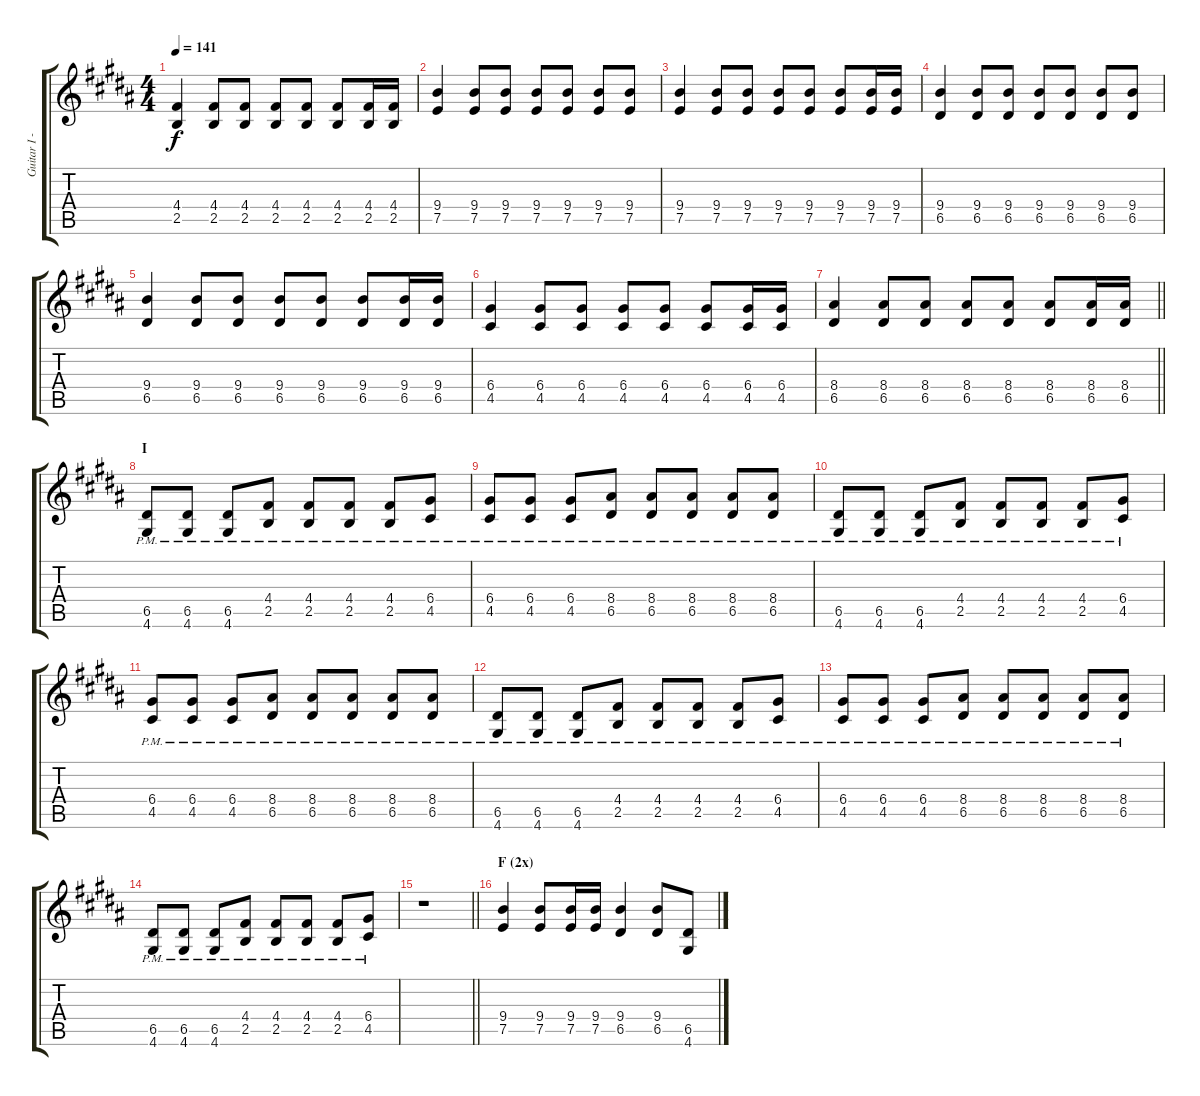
\track ("Guitar I - Gotoh" "Guitar I -") {instrument electricguitarjazz}
\staff {score tabs}
\tuning (E4 B3 G3 D3 A2 E2) {hide}
\ts (4 4)
\tempo 141
\clef g2
\ks b
(4.4 2.5).4{dy f} (4.4 2.5).8 (4.4 2.5).8 (4.4 2.5).8 (4.4 2.5).8 (4.4 2.5).8 (4.4 2.5).16 (4.4 2.5).16 |
(9.4 7.5).4 (9.4 7.5).8 (9.4 7.5).8 (9.4 7.5).8 (9.4 7.5).8 (9.4 7.5).8 (9.4 7.5).8 |
(9.4 7.5).4 (9.4 7.5).8 (9.4 7.5).8 (9.4 7.5).8 (9.4 7.5).8 (9.4 7.5).8 (9.4 7.5).16 (9.4 7.5).16 |
(9.4 6.5).4 (9.4 6.5).8 (9.4 6.5).8 (9.4 6.5).8 (9.4 6.5).8 (9.4 6.5).8 (9.4 6.5).8 |
(9.4 6.5).4 (9.4 6.5).8 (9.4 6.5).8 (9.4 6.5).8 (9.4 6.5).8 (9.4 6.5).8 (9.4 6.5).16 (9.4 6.5).16 |
(6.4 4.5).4 (6.4 4.5).8 (6.4 4.5).8 (6.4 4.5).8 (6.4 4.5).8 (6.4 4.5).8 (6.4 4.5).16 (6.4 4.5).16 |
\barLineRight lightlight
(8.4 6.5).4 (8.4 6.5).8 (8.4 6.5).8 (8.4 6.5).8 (8.4 6.5).8 (8.4 6.5).8 (8.4 6.5).16 (8.4 6.5).16 |
\section ("" "I")
(6.5{pm} 4.6{pm}).8 (6.5{pm} 4.6{pm}).8 (6.5{pm} 4.6{pm}).8 (4.4{pm} 2.5{pm}).8 (4.4{pm} 2.5{pm}).8 (4.4{pm} 2.5{pm}).8 (4.4{pm} 2.5{pm}).8 (6.4{pm} 4.5{pm}).8 |
(6.4{pm} 4.5{pm}).8 (6.4{pm} 4.5{pm}).8 (6.4{pm} 4.5{pm}).8 (8.4{pm} 6.5{pm}).8 (8.4{pm} 6.5{pm}).8 (8.4{pm} 6.5{pm}).8 (8.4{pm} 6.5{pm}).8 (8.4{pm} 6.5{pm}).8 |
(6.5{pm} 4.6{pm}).8 (6.5{pm} 4.6{pm}).8 (6.5{pm} 4.6{pm}).8 (4.4{pm} 2.5{pm}).8 (4.4{pm} 2.5{pm}).8 (4.4{pm} 2.5{pm}).8 (4.4{pm} 2.5{pm}).8 (6.4{pm} 4.5{pm}).8 |
(6.4{pm} 4.5{pm}).8 (6.4{pm} 4.5{pm}).8 (6.4{pm} 4.5{pm}).8 (8.4{pm} 6.5{pm}).8 (8.4{pm} 6.5{pm}).8 (8.4{pm} 6.5{pm}).8 (8.4{pm} 6.5{pm}).8 (8.4{pm} 6.5{pm}).8 |
(6.5{pm} 4.6{pm}).8 (6.5{pm} 4.6{pm}).8 (6.5{pm} 4.6{pm}).8 (4.4{pm} 2.5{pm}).8 (4.4{pm} 2.5{pm}).8 (4.4{pm} 2.5{pm}).8 (4.4{pm} 2.5{pm}).8 (6.4{pm} 4.5{pm}).8 |
(6.4{pm} 4.5{pm}).8 (6.4{pm} 4.5{pm}).8 (6.4{pm} 4.5{pm}).8 (8.4{pm} 6.5{pm}).8 (8.4{pm} 6.5{pm}).8 (8.4{pm} 6.5{pm}).8 (8.4{pm} 6.5{pm}).8 (8.4{pm} 6.5{pm}).8 |
(6.5{pm} 4.6{pm}).8 (6.5{pm} 4.6{pm}).8 (6.5{pm} 4.6{pm}).8 (4.4{pm} 2.5{pm}).8 (4.4{pm} 2.5{pm}).8 (4.4{pm} 2.5{pm}).8 (4.4{pm} 2.5{pm}).8 (6.4{pm} 4.5{pm}).8 |
\barLineRight lightlight
r.1 |
\section ("" "F (2x)")
(9.4 7.5).4 (9.4 7.5).8 (9.4 7.5).16 (9.4 7.5).16 (9.4 6.5).4 (9.4 6.5).8 (6.5 4.6).8
